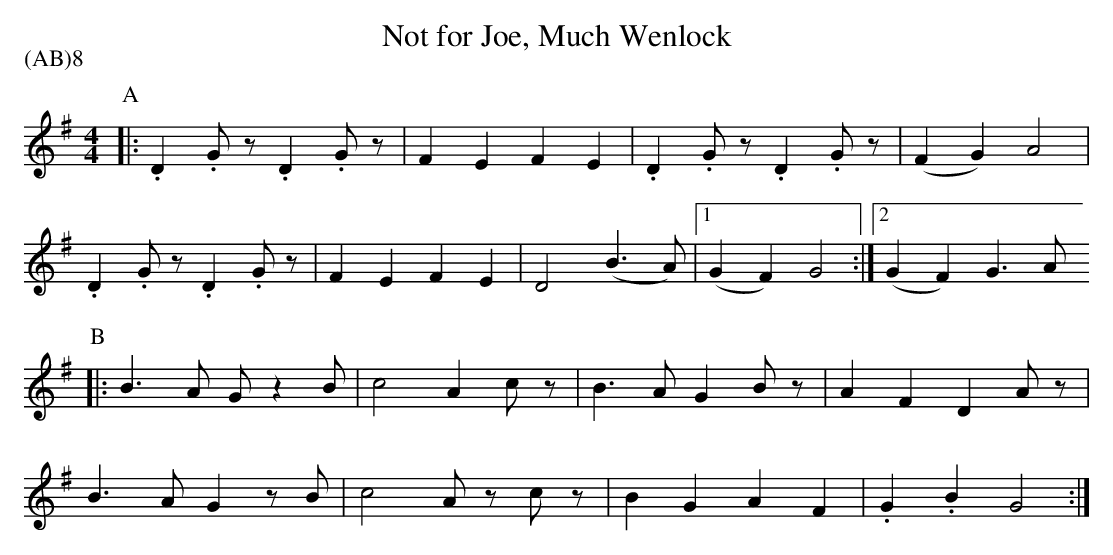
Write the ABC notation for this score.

X:1
T:Not for Joe, Much Wenlock
M:4/4
L:1/4
P:(AB)8
K:G
P:A
|: .D.G/z/ .D.G/z/  | FE FE | .D.G/z/  .D.G/z/ | (FG) A2 |
.D.G/z/ .D.G/z/ | FE FE | D2   (B>A)  |1 (GF) G2  :|2 (GF) G>A
P:B
|:  B>A  G/z B/  | c2  A c/z/   | B>A GB/z/ | AFD A/z/  |
B>A  Gz/ B/   | c2  A/z/ c/z/   | BG  AF | .G.B  G2 :|
